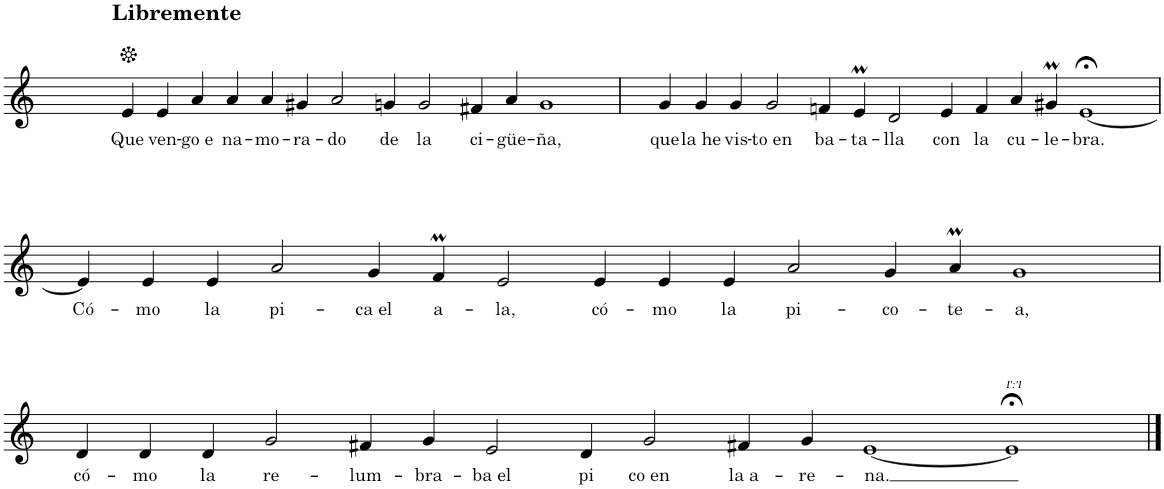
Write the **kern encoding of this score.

**kern	**text
*part1	*part1
*staff1	*staff1
*I"Nylon Guitar	*
*clefG2	*
*Trd7c12	*
*k[]	*
*M76/4	*
=1	=1
!LO:TX:a:B:t=Libremente	!
!	!LO:LY:b
4e/	Que
!	!LO:LY:b
4e/	ven-
!	!LO:LY:b
4a/	-go e
!	!LO:LY:b
4a/	na-
!	!LO:LY:b
4a/	-mo-
!	!LO:LY:b
4g#X/	-ra-
!	!LO:LY:b
2a/	-do
!	!LO:LY:b
4gn/	de
!	!LO:LY:b
2g/	la
!	!LO:LY:b
4f#X/	ci-
!	!LO:LY:b
4a/	-güe-
!	!LO:LY:b
1g	-ña,
=2	=2
!	!LO:LY:b
4g/	que
!	!LO:LY:b
4g/	la he
!	!LO:LY:b
4g/	vis-
!	!LO:LY:b
2g/	-to en
!	!LO:LY:b
4fn/	ba-
!	!LO:LY:b
4em/	-ta-
!	!LO:LY:b
2d/	-lla
!	!LO:LY:b
4e/	con
!	!LO:LY:b
4f/	la
!	!LO:LY:b
4a/	cu-
!	!LO:LY:b
4g#Xm/	-le-
!	!LO:LY:b
[1e;<	-bra.
!!LO:LB:g=z
=3	=3
!	!LO:LY:b
4e/]	Có-
!	!LO:LY:b
4e/	-mo
!	!LO:LY:b
4e/	la
!	!LO:LY:b
2a/	pi-
!	!LO:LY:b
4g/	-ca el
!	!LO:LY:b
4fM/	a-
!	!LO:LY:b
2e/	-la,
!	!LO:LY:b
4e/	có-
!	!LO:LY:b
4e/	-mo
!	!LO:LY:b
4e/	la
!	!LO:LY:b
2a/	pi-
!	!LO:LY:b
4g/	-co-
!	!LO:LY:b
4aM/	-te-
!	!LO:LY:b
1g	-a,
!!LO:LB:g=z
=4	=4
!	!LO:LY:b
4d/	có-
!	!LO:LY:b
4d/	-mo
!	!LO:LY:b
4d/	la
!	!LO:LY:b
2g/	re-
!	!LO:LY:b
4f#X/	-lum-
!	!LO:LY:b
4g/	-bra-
!	!LO:LY:b
2e/	-ba el
!	!LO:LY:b
4d/	pi
!	!LO:LY:b
2g/	co en
!	!LO:LY:b
4f#X/	la a-
!	!LO:LY:b
4g/	-re-
!	!LO:LY:b
[<1e	-na.
!LO:TX:a:i:t=I'&colon;'I	!
1e;<]	.
==	==
*-	*-
